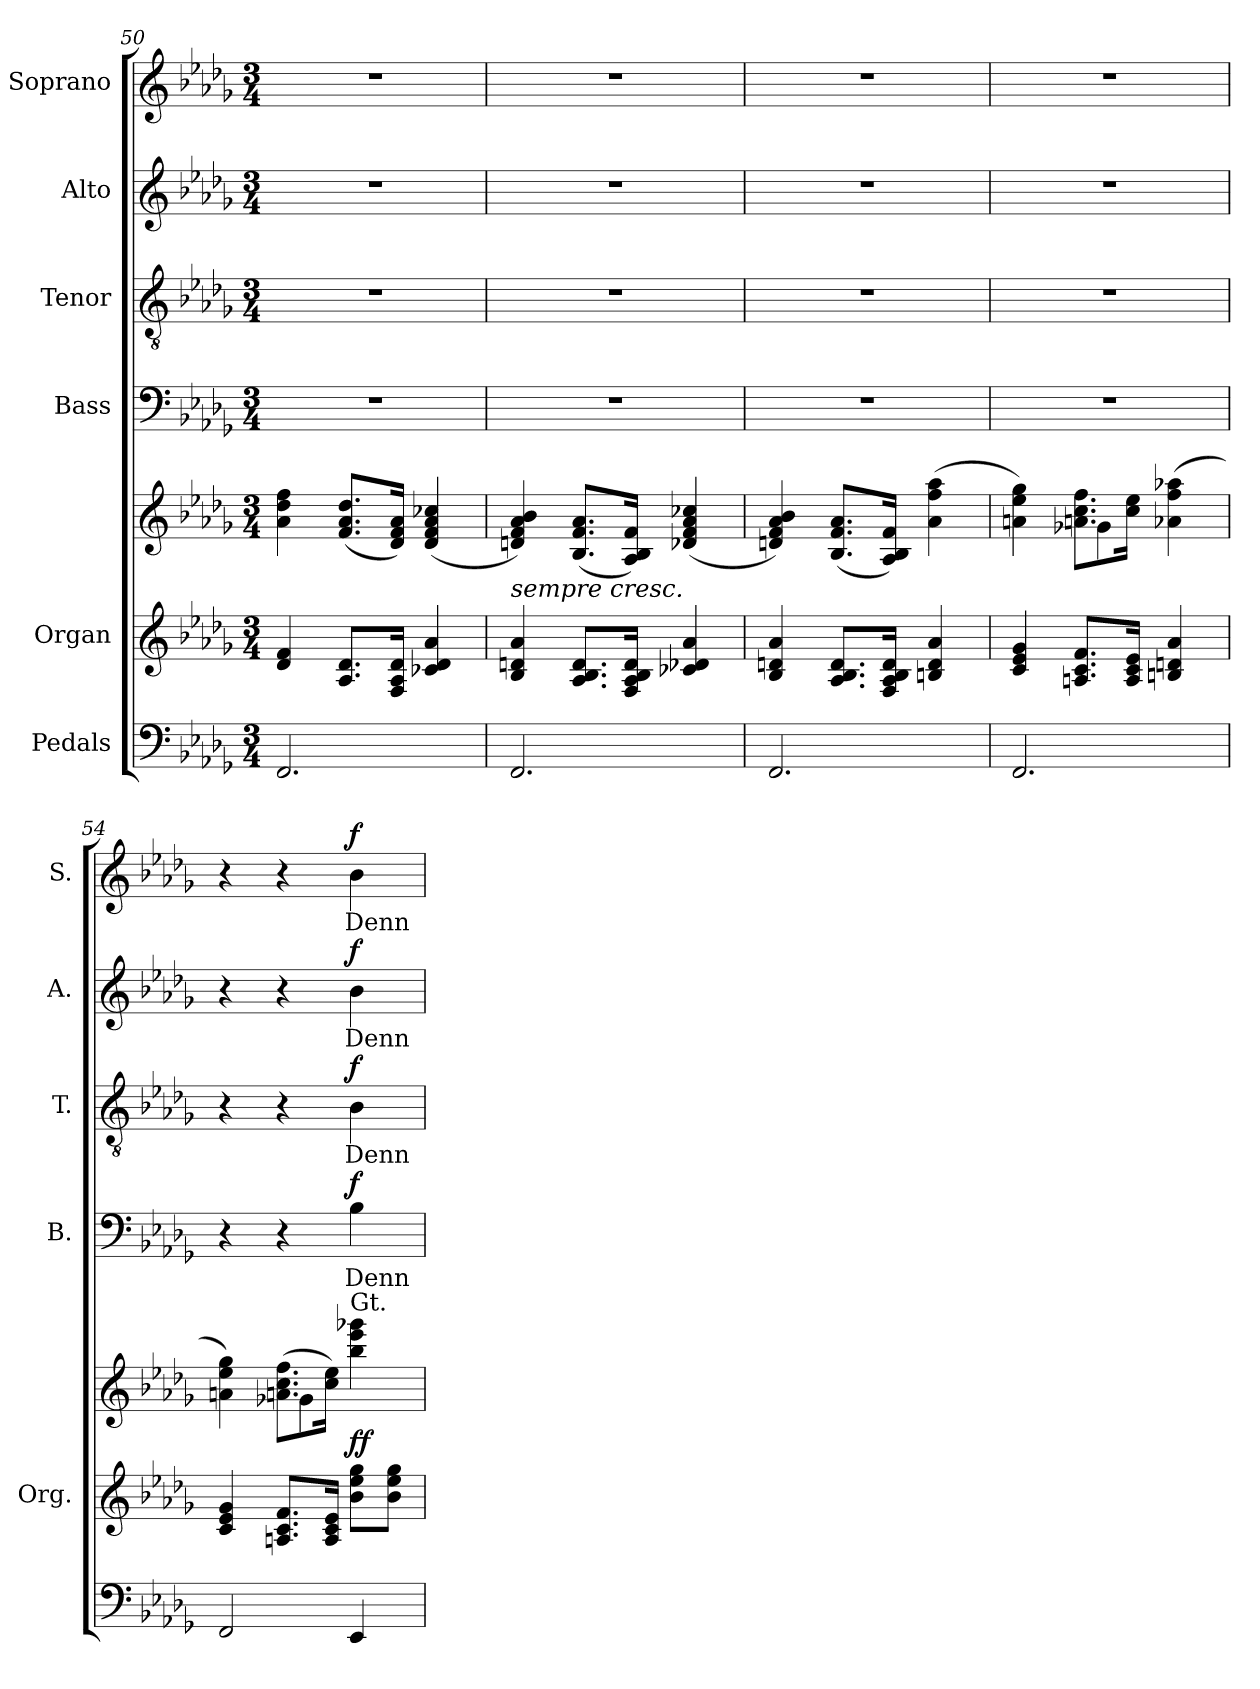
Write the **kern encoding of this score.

**kern	**kern	**kern	**dynam	**kern	**text	**dynam	**kern	**text	**dynam	**kern	**text	**dynam	**kern	**text	**dynam
*part6	*part5	*part5	*part5	*part4	*part4	*part4	*part3	*part3	*part3	*part2	*part2	*part2	*part1	*part1	*part1
*staff7	*staff6	*staff5	*staff5/6	*staff4	*staff4	*staff4	*staff3	*staff3	*staff3	*staff2	*staff2	*staff2	*staff1	*staff1	*staff1
*I"Pedals	*I"Organ	*	*	*I"Bass	*	*	*I"Tenor	*	*	*I"Alto	*	*	*I"Soprano	*	*
*	*I'Org.	*	*	*I'B.	*	*	*I'T.	*	*	*I'A.	*	*	*I'S.	*	*
*clefF4	*clefG2	*clefG2	*	*clefF4	*	*	*clefGv2	*	*	*clefG2	*	*	*clefG2	*	*
*	*	*	*	*	*	*	*ITrd7c12	*	*	*	*	*	*	*	*
*k[b-e-a-d-g-]	*k[b-e-a-d-g-]	*k[b-e-a-d-g-]	*	*k[b-e-a-d-g-]	*	*	*k[b-e-a-d-g-]	*	*	*k[b-e-a-d-g-]	*	*	*k[b-e-a-d-g-]	*	*
*b-:	*b-:	*b-:	*	*b-:	*	*	*b-:	*	*	*b-:	*	*	*b-:	*	*
*M3/4	*M3/4	*M3/4	*	*M3/4	*	*	*M3/4	*	*	*M3/4	*	*	*M3/4	*	*
=50	=50	=50	=50	=50	=50	=50	=50	=50	=50	=50	=50	=50	=50	=50	=50
!	!	!	!	!LO:N:vis=1	!	!	!LO:N:vis=1	!	!	!LO:N:vis=1	!	!	!LO:N:vis=1	!	!
2.FFi/	4d-i/ 4fi	4a-i\ 4dd-i 4ffi	.	2.r	.	.	2.r	.	.	2.r	.	.	2.r	.	.
.	8.A-i/ 8.d-i/L	(8.fi/ 8.a-i/ 8.dd-i/L	.	.	.	.	.	.	.	.	.	.	.	.	.
.	16Fi/ 16A-i/ 16d-i/Jk	16d-i/ 16fi/ 16a-i/Jk)	.	.	.	.	.	.	.	.	.	.	.	.	.
.	4c-Xi/ 4d-i 4a-i	(4d-i/ 4fi 4a-i 4cc-Xi	.	.	.	.	.	.	.	.	.	.	.	.	.
!!LO:PB:g=z
=51	=51	=51	=51	=51	=51	=51	=51	=51	=51	=51	=51	=51	=51	=51	=51
!	!	!LO:TX:b:i:t=sempre cresc.	!	!	!	!	!	!	!	!	!	!	!	!	!
!	!	!	!	!LO:N:vis=1	!	!	!LO:N:vis=1	!	!	!LO:N:vis=1	!	!	!LO:N:vis=1	!	!
2.FFi/	4B-i/ 4dni 4a-i	4dni/ 4fi 4a-i 4b-i)	.	2.r	.	.	2.r	.	.	2.r	.	.	2.r	.	.
.	8.A-i/ 8.B-i/ 8.di/L	(8.B-i/ 8.fi/ 8.a-i/L	.	.	.	.	.	.	.	.	.	.	.	.	.
.	16Fi/ 16A-i/ 16B-i/ 16di/Jk	16A-i/ 16B-i/ 16fi/Jk)	.	.	.	.	.	.	.	.	.	.	.	.	.
.	4c-Xi/ 4d-Xi 4a-i	(4d-Xi/ 4fi 4a-i 4cc-Xi	.	.	.	.	.	.	.	.	.	.	.	.	.
=52	=52	=52	=52	=52	=52	=52	=52	=52	=52	=52	=52	=52	=52	=52	=52
!	!	!	!	!LO:N:vis=1	!	!	!LO:N:vis=1	!	!	!LO:N:vis=1	!	!	!LO:N:vis=1	!	!
2.FFi/	4B-i/ 4dni 4a-i	4dni/ 4fi 4a-i 4b-i)	.	2.r	.	.	2.r	.	.	2.r	.	.	2.r	.	.
.	8.A-i/ 8.B-i/ 8.di/L	(8.B-i/ 8.fi/ 8.a-i/L	.	.	.	.	.	.	.	.	.	.	.	.	.
.	16Fi/ 16A-i/ 16B-i/ 16di/Jk	16A-i/ 16B-i/ 16fi/Jk)	.	.	.	.	.	.	.	.	.	.	.	.	.
.	4Bni/ 4di 4a-i	(4a-i\ 4ffi 4aa-i	.	.	.	.	.	.	.	.	.	.	.	.	.
=53	=53	=53	=53	=53	=53	=53	=53	=53	=53	=53	=53	=53	=53	=53	=53
*	*	*^	*	*	*	*	*	*	*	*	*	*	*	*	*
!	!	!	!	!	!LO:N:vis=1	!	!	!LO:N:vis=1	!	!	!LO:N:vis=1	!	!	!LO:N:vis=1	!	!
2.FFi/	4ci/ 4e-i 4g-i	4ani\ 4ee-i 4gg-i)	4ryy	.	2.r	.	.	2.r	.	.	2.r	.	.	2.r	.	.
.	8.Ani/ 8.ci/ 8.fi/L	8.ani\ 8.cci\ 8.ffi\L	4g-Xi\	.	.	.	.	.	.	.	.	.	.	.	.	.
.	16Ai/ 16ci/ 16e-i/Jk	16cci\ 16ee-i\Jk	.	.	.	.	.	.	.	.	.	.	.	.	.	.
.	4Bni/ 4dni 4a-i	(4a-Xi\ 4ffi 4aa-Xi	4ryy	.	.	.	.	.	.	.	.	.	.	.	.	.
=54	=54	=54	=54	=54	=54	=54	=54	=54	=54	=54	=54	=54	=54	=54	=54	=54
2FFi/	4ci/ 4e-i 4g-i	4ani\ 4ee-i 4gg-i)	4ryy	.	4r	.	.	4r	.	.	4r	.	.	4r	.	.
.	8.Ani/ 8.ci/ 8.fi/L	(8.ani\ 8.cci\ 8.ffi\L	4g-Xi\	.	4r	.	.	4r	.	.	4r	.	.	4r	.	.
.	16Ai/ 16ci/ 16e-i/Jk	16cci\ 16ee-i\Jk)	.	.	.	.	.	.	.	.	.	.	.	.	.	.
!	!	!	!	!	!	!LO:LY:b:color=#000000	!	!	!	!	!	!	!	!	!	!
!	!	!	!	!	!	!	!	!	!LO:LY:b:color=#000000	!	!	!	!	!	!	!
!	!	!	!	!	!	!	!	!	!	!	!	!LO:LY:b:color=#000000	!	!	!	!
!	!	!LO:TX:a:t=Gt.	!	!	!	!	!	!	!	!	!	!	!	!	!	!
!	!	!	!	!	!	!	!	!	!	!	!	!	!	!	!LO:LY:b:color=#000000	!
4EE-i/	8b-i\ 8ee-i\ 8gg-i\L	4bb-i\ 4eee-i 4ggg-Xi	4ryy	ff	4B-i\	Denn	f	4BB-i\	Denn	f	4b-i\	Denn	f	4b-i\	Denn	f
.	8b-i\ 8ee-i\ 8gg-i\J	.	.	.	.	.	.	.	.	.	.	.	.	.	.	.
*	*	*v	*v	*	*	*	*	*	*	*	*	*	*	*	*	*
=	=	=	=	=	=	=	=	=	=	=	=	=	=	=	=
*-	*-	*-	*-	*-	*-	*-	*-	*-	*-	*-	*-	*-	*-	*-	*-
